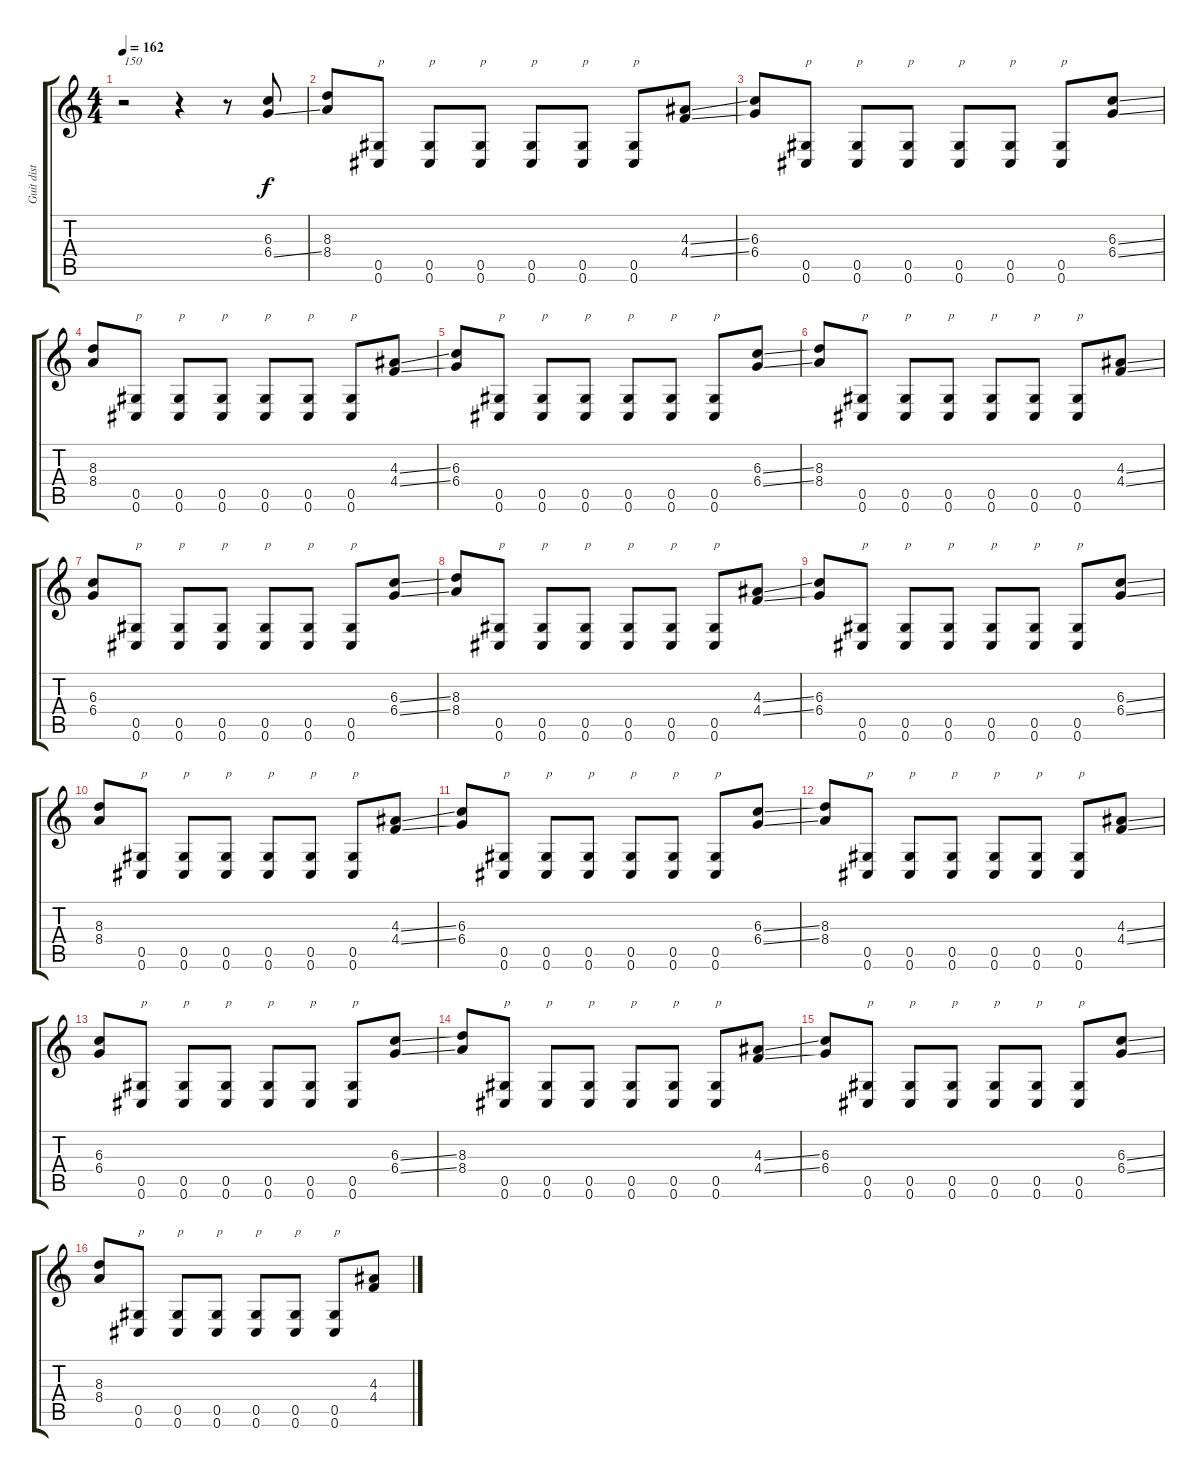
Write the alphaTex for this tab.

\track ("Guit dist 1" "Guit dist ") {instrument distortionguitar}
\staff {score tabs}
\tuning (Eb4 Bb3 Gb3 Db3 Ab2 Db2) {hide}
\ts (4 4)
\tempo 162
\tempo 150
\tempo 162
\clef g2
\ks c
r.2{txt "150" dy f volume 9 instrument distortionguitar} r.4 r.8 (6.3 6.4{ss}).8 |
(8.3 8.4).8 (0.5 0.6).8{txt "p"} (0.5 0.6).8{txt "p"} (0.5 0.6).8{txt "p"} (0.5 0.6).8{txt "p"} (0.5 0.6).8{txt "p"} (0.5 0.6).8{txt "p"} (4.3{ss} 4.4{ss}).8 |
(6.3 6.4).8 (0.5 0.6).8{txt "p"} (0.5 0.6).8{txt "p"} (0.5 0.6).8{txt "p"} (0.5 0.6).8{txt "p"} (0.5 0.6).8{txt "p"} (0.5 0.6).8{txt "p"} (6.3{ss} 6.4{ss}).8 |
(8.3 8.4).8 (0.5 0.6).8{txt "p"} (0.5 0.6).8{txt "p"} (0.5 0.6).8{txt "p"} (0.5 0.6).8{txt "p"} (0.5 0.6).8{txt "p"} (0.5 0.6).8{txt "p"} (4.3{ss} 4.4{ss}).8 |
(6.3 6.4).8 (0.5 0.6).8{txt "p"} (0.5 0.6).8{txt "p"} (0.5 0.6).8{txt "p"} (0.5 0.6).8{txt "p"} (0.5 0.6).8{txt "p"} (0.5 0.6).8{txt "p"} (6.3{ss} 6.4{ss}).8 |
(8.3 8.4).8 (0.5 0.6).8{txt "p"} (0.5 0.6).8{txt "p"} (0.5 0.6).8{txt "p"} (0.5 0.6).8{txt "p"} (0.5 0.6).8{txt "p"} (0.5 0.6).8{txt "p"} (4.3{ss} 4.4{ss}).8 |
(6.3 6.4).8 (0.5 0.6).8{txt "p"} (0.5 0.6).8{txt "p"} (0.5 0.6).8{txt "p"} (0.5 0.6).8{txt "p"} (0.5 0.6).8{txt "p"} (0.5 0.6).8{txt "p"} (6.3{ss} 6.4{ss}).8 |
(8.3 8.4).8 (0.5 0.6).8{txt "p"} (0.5 0.6).8{txt "p"} (0.5 0.6).8{txt "p"} (0.5 0.6).8{txt "p"} (0.5 0.6).8{txt "p"} (0.5 0.6).8{txt "p"} (4.3{ss} 4.4{ss}).8 |
(6.3 6.4).8 (0.5 0.6).8{txt "p"} (0.5 0.6).8{txt "p"} (0.5 0.6).8{txt "p"} (0.5 0.6).8{txt "p"} (0.5 0.6).8{txt "p"} (0.5 0.6).8{txt "p"} (6.3{ss} 6.4{ss}).8 |
(8.3 8.4).8 (0.5 0.6).8{txt "p"} (0.5 0.6).8{txt "p"} (0.5 0.6).8{txt "p"} (0.5 0.6).8{txt "p"} (0.5 0.6).8{txt "p"} (0.5 0.6).8{txt "p"} (4.3{ss} 4.4{ss}).8 |
(6.3 6.4).8 (0.5 0.6).8{txt "p"} (0.5 0.6).8{txt "p"} (0.5 0.6).8{txt "p"} (0.5 0.6).8{txt "p"} (0.5 0.6).8{txt "p"} (0.5 0.6).8{txt "p"} (6.3{ss} 6.4{ss}).8 |
(8.3 8.4).8 (0.5 0.6).8{txt "p"} (0.5 0.6).8{txt "p"} (0.5 0.6).8{txt "p"} (0.5 0.6).8{txt "p"} (0.5 0.6).8{txt "p"} (0.5 0.6).8{txt "p"} (4.3{ss} 4.4{ss}).8 |
(6.3 6.4).8 (0.5 0.6).8{txt "p"} (0.5 0.6).8{txt "p"} (0.5 0.6).8{txt "p"} (0.5 0.6).8{txt "p"} (0.5 0.6).8{txt "p"} (0.5 0.6).8{txt "p"} (6.3{ss} 6.4{ss}).8 |
(8.3 8.4).8 (0.5 0.6).8{txt "p"} (0.5 0.6).8{txt "p"} (0.5 0.6).8{txt "p"} (0.5 0.6).8{txt "p"} (0.5 0.6).8{txt "p"} (0.5 0.6).8{txt "p"} (4.3{ss} 4.4{ss}).8 |
(6.3 6.4).8 (0.5 0.6).8{txt "p"} (0.5 0.6).8{txt "p"} (0.5 0.6).8{txt "p"} (0.5 0.6).8{txt "p"} (0.5 0.6).8{txt "p"} (0.5 0.6).8{txt "p"} (6.3{ss} 6.4{ss}).8 |
(8.3 8.4).8 (0.5 0.6).8{txt "p"} (0.5 0.6).8{txt "p"} (0.5 0.6).8{txt "p"} (0.5 0.6).8{txt "p"} (0.5 0.6).8{txt "p"} (0.5 0.6).8{txt "p"} (4.3{ss} 4.4{ss}).8
